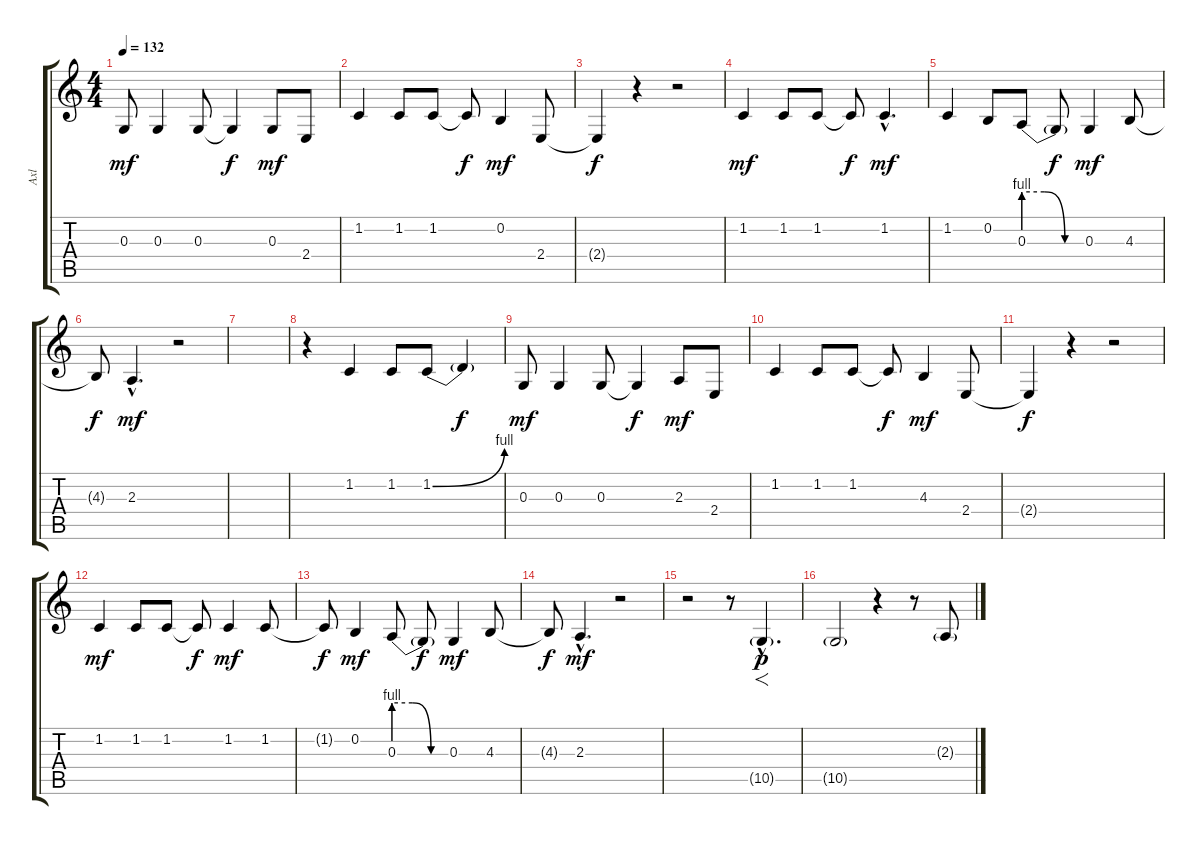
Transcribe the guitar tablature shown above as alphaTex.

\track ("Axl" "Axl") {instrument whistle}
\staff {score tabs}
\tuning (E4 B3 G3 D3 A2 E2) {hide}
\ts (4 4)
\tempo 132
\clef g2
\ks c
0.3.8{dy mf} 0.3.4 0.3.8 0.3{t}.4{dy f} 0.3.8{dy mf} 2.4.8 |
1.2.4 1.2.8 1.2.8 1.2{t}.8{dy f} 0.2.4{dy mf} 2.4.8 |
2.4{t}.4{dy f} r.4 r.2 |
1.2.4{dy mf} 1.2.8 1.2.8 1.2{t}.8{dy f} 1.2{hac}.4{d dy mf} |
1.2.4 0.2.8 0.3{be (custom 0 4 20 4 40 0 60 0)}.8 0.3{t}.8{dy f} 0.3.4{dy mf} 4.3.8 |
4.3{t}.8{dy f} 2.3{hac}.4{d dy mf} r.2 |
|
r.4 1.2.4 1.2.8 1.2{be (bend 0 0 60 4)}.8 1.2{t}.4{dy f} |
0.3.8{dy mf} 0.3.4 0.3.8 0.3{t}.4{dy f} 2.3.8{dy mf} 2.4.8 |
1.2.4 1.2.8 1.2.8 1.2{t}.8{dy f} 4.3.4{dy mf} 2.4.8 |
2.4{t}.4{dy f} r.4 r.2 |
1.2.4{dy mf} 1.2.8 1.2.8 1.2{t}.8{dy f} 1.2.4{dy mf} 1.2.8 |
1.2{t}.8{dy f} 0.2.4{dy mf} 0.3{be (custom 0 4 20 4 40 0 60 0)}.8 0.3{t}.8{dy f} 0.3.4{dy mf} 4.3.8 |
4.3{t}.8{dy f} 2.3{hac}.4{d dy mf} r.2 |
r.2 r.8 10.5{g hac}.4{f d dy p} |
10.5{ss g}.2 r.4 r.8 2.3{g}.8
